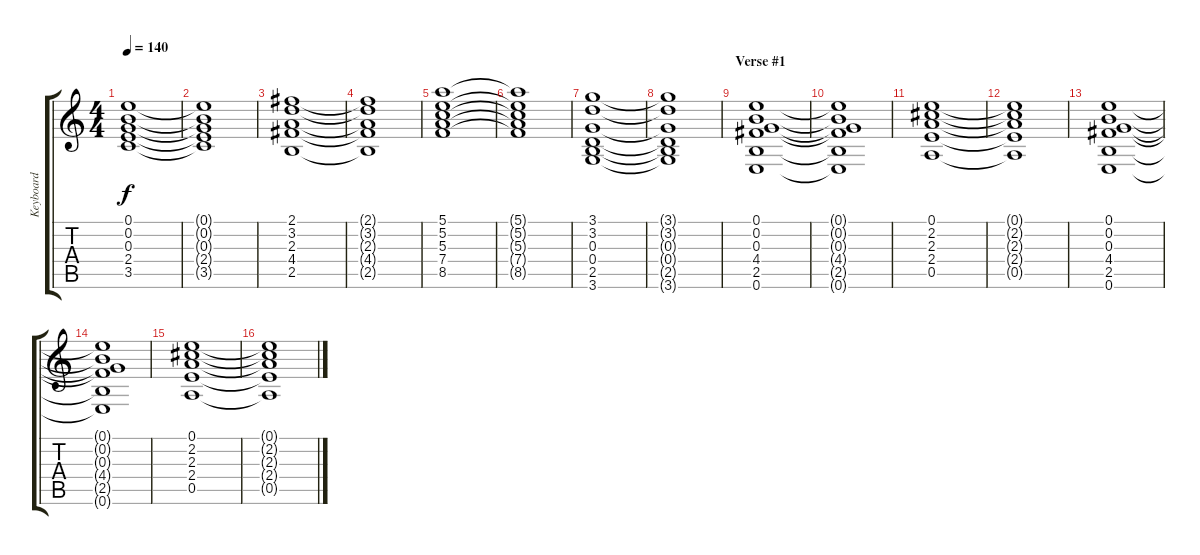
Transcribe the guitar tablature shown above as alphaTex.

\track ("Keyboard" "Keyboard") {instrument acousticguitarnylon}
\staff {score tabs}
\tuning (E4 B3 G3 D3 A2 E2) {hide}
\ts (4 4)
\tempo 140
\clef g2
\ks c
(0.1 0.2 0.3 2.4 3.5).1{dy f} |
(0.1{t} 0.2{t} 0.3{t} 2.4{t} 3.5{t}).1 |
(2.1 3.2 2.3 4.4 2.5).1 |
(2.1{t} 3.2{t} 2.3{t} 4.4{t} 2.5{t}).1 |
(5.1 5.2 5.3 7.4 8.5).1 |
(5.1{t} 5.2{t} 5.3{t} 7.4{t} 8.5{t}).1 |
(3.1 3.2 0.3 0.4 2.5 3.6).1 |
(3.1{t} 3.2{t} 0.3{t} 0.4{t} 2.5{t} 3.6{t}).1 |
\section ("" "Verse #1")
(0.1 0.2 0.3 4.4 2.5 0.6).1 |
(0.1{t} 0.2{t} 0.3{t} 4.4{t} 2.5{t} 0.6{t}).1 |
(0.1 2.2 2.3 2.4 0.5).1 |
(0.1{t} 2.2{t} 2.3{t} 2.4{t} 0.5{t}).1 |
(0.1 0.2 0.3 4.4 2.5 0.6).1 |
(0.1{t} 0.2{t} 0.3{t} 4.4{t} 2.5{t} 0.6{t}).1 |
(0.1 2.2 2.3 2.4 0.5).1 |
(0.1{t} 2.2{t} 2.3{t} 2.4{t} 0.5{t}).1
